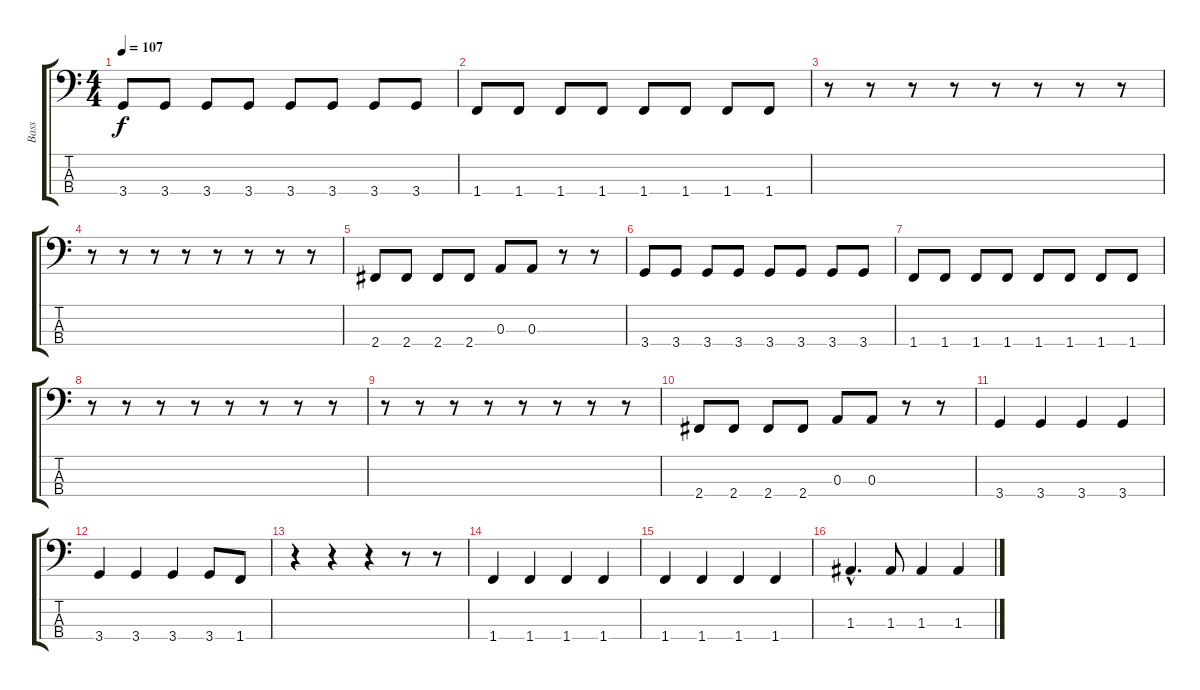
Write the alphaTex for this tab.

\track ("Bass" "Bass") {instrument electricbassfinger}
\staff {score tabs}
\tuning (G2 D2 A1 E1) {hide}
\ts (4 4)
\tempo 107
\clef f4
\ks c
3.4.8{dy f volume 14 balance 8} 3.4.8 3.4.8 3.4.8 3.4.8 3.4.8 3.4.8 3.4.8 |
1.4.8 1.4.8 1.4.8 1.4.8 1.4.8 1.4.8 1.4.8 1.4.8 |
r.8 r.8 r.8 r.8 r.8 r.8 r.8 r.8 |
r.8 r.8 r.8 r.8 r.8 r.8 r.8 r.8 |
2.4.8 2.4.8 2.4.8 2.4.8 0.3.8 0.3.8 r.8 r.8 |
3.4.8 3.4.8 3.4.8 3.4.8 3.4.8 3.4.8 3.4.8 3.4.8 |
1.4.8 1.4.8 1.4.8 1.4.8 1.4.8 1.4.8 1.4.8 1.4.8 |
r.8 r.8 r.8 r.8 r.8 r.8 r.8 r.8 |
r.8 r.8 r.8 r.8 r.8 r.8 r.8 r.8 |
2.4.8 2.4.8 2.4.8 2.4.8 0.3.8 0.3.8 r.8 r.8 |
3.4.4 3.4.4 3.4.4 3.4.4 |
3.4.4 3.4.4 3.4.4 3.4.8 1.4.8 |
r.4 r.4 r.4 r.8 r.8 |
1.4.4 1.4.4 1.4.4 1.4.4 |
1.4.4 1.4.4 1.4.4 1.4.4 |
1.3{hac}.4{d} 1.3.8 1.3.4 1.3.4
